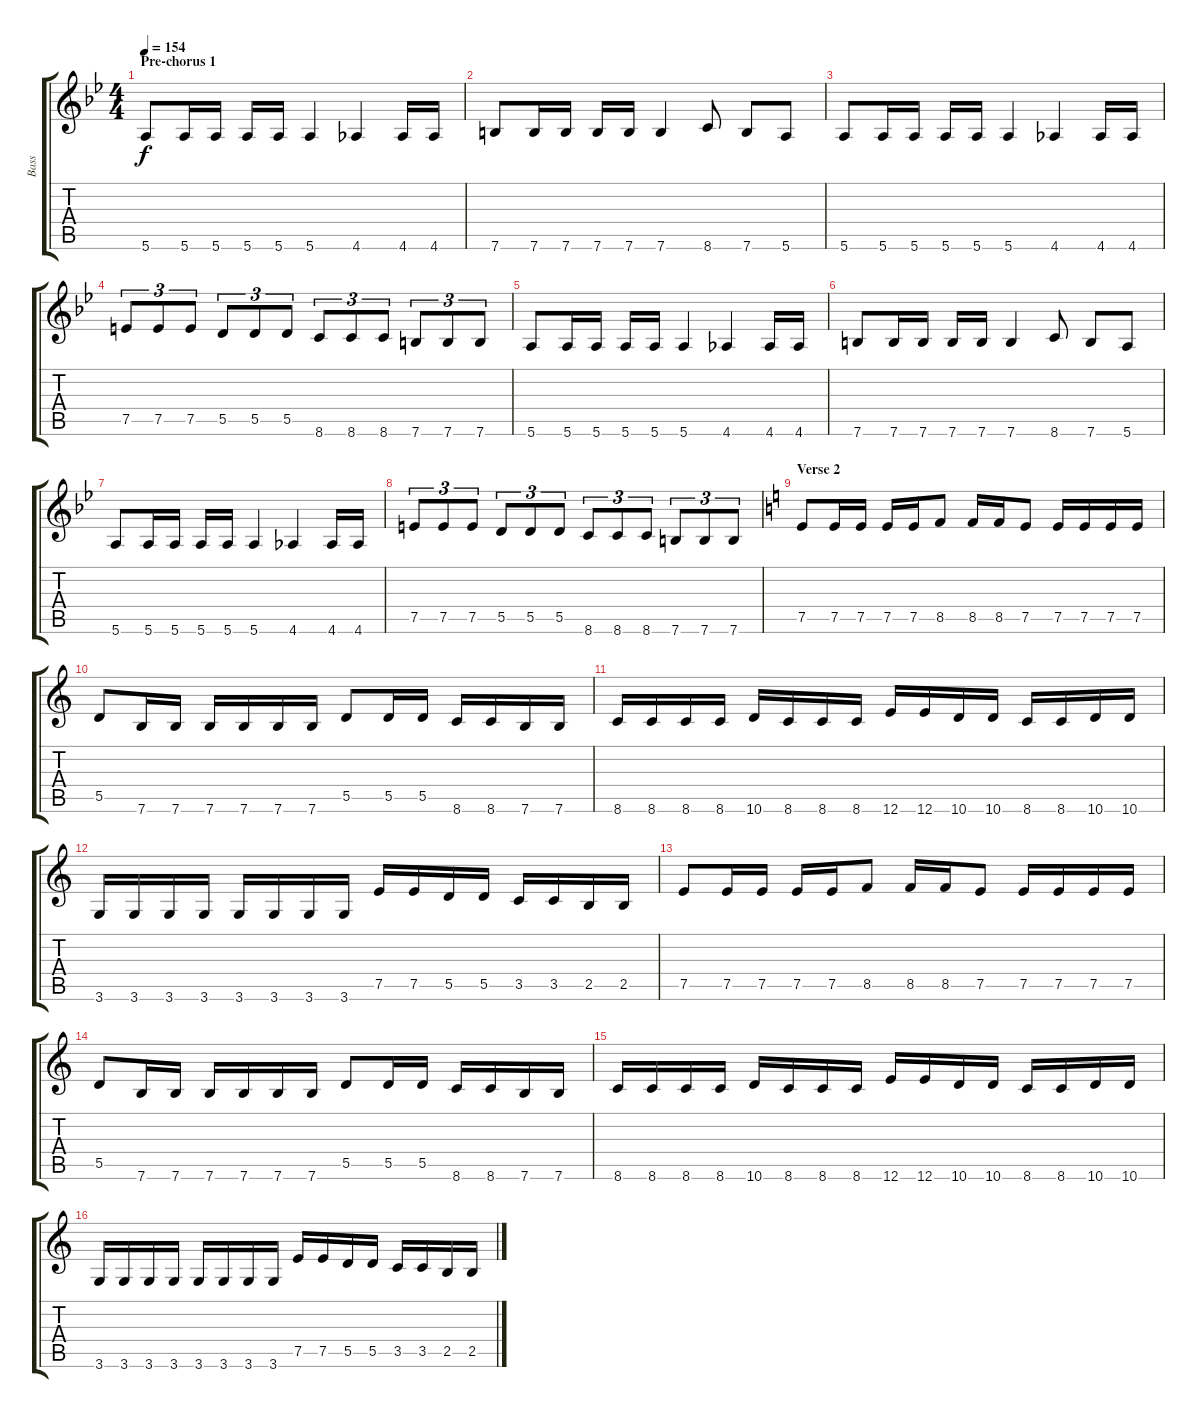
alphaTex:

\track ("Bass" "Bass") {instrument electricbassfinger}
\staff {score tabs}
\tuning (E4 B3 G3 D3 A2 E2) {hide}
\ts (4 4)
\section ("" "Pre-chorus 1")
\tempo 154
\clef g2
\ks gminor
5.6.8{dy f instrument electricbasspick} 5.6.16 5.6.16 5.6.16 5.6.16 5.6.4 4.6.4 4.6.16 4.6.16 |
7.6.8 7.6.16 7.6.16 7.6.16 7.6.16 7.6.4 8.6.8 7.6.8 5.6.8 |
5.6.8 5.6.16 5.6.16 5.6.16 5.6.16 5.6.4 4.6.4 4.6.16 4.6.16 |
7.5.8{tu (3 2)} 7.5.8{tu (3 2)} 7.5.8{tu (3 2)} 5.5.8{tu (3 2)} 5.5.8{tu (3 2)} 5.5.8{tu (3 2)} 8.6.8{tu (3 2)} 8.6.8{tu (3 2)} 8.6.8{tu (3 2)} 7.6.8{tu (3 2)} 7.6.8{tu (3 2)} 7.6.8{tu (3 2)} |
5.6.8 5.6.16 5.6.16 5.6.16 5.6.16 5.6.4 4.6.4 4.6.16 4.6.16 |
7.6.8 7.6.16 7.6.16 7.6.16 7.6.16 7.6.4 8.6.8 7.6.8 5.6.8 |
5.6.8 5.6.16 5.6.16 5.6.16 5.6.16 5.6.4 4.6.4 4.6.16 4.6.16 |
7.5.8{tu (3 2)} 7.5.8{tu (3 2)} 7.5.8{tu (3 2)} 5.5.8{tu (3 2)} 5.5.8{tu (3 2)} 5.5.8{tu (3 2)} 8.6.8{tu (3 2)} 8.6.8{tu (3 2)} 8.6.8{tu (3 2)} 7.6.8{tu (3 2)} 7.6.8{tu (3 2)} 7.6.8{tu (3 2)} |
\section ("" "Verse 2")
\ks c
7.5.8{instrument electricbassfinger} 7.5.16 7.5.16 7.5.16 7.5.16 8.5.8 8.5.16 8.5.16 7.5.8 7.5.16 7.5.16 7.5.16 7.5.16 |
5.5.8 7.6.16 7.6.16 7.6.16 7.6.16 7.6.16 7.6.16 5.5.8 5.5.16 5.5.16 8.6.16 8.6.16 7.6.16 7.6.16 |
8.6.16 8.6.16 8.6.16 8.6.16 10.6.16 8.6.16 8.6.16 8.6.16 12.6.16 12.6.16 10.6.16 10.6.16 8.6.16 8.6.16 10.6.16 10.6.16 |
3.6.16 3.6.16 3.6.16 3.6.16 3.6.16 3.6.16 3.6.16 3.6.16 7.5.16 7.5.16 5.5.16 5.5.16 3.5.16 3.5.16 2.5.16 2.5.16 |
7.5.8 7.5.16 7.5.16 7.5.16 7.5.16 8.5.8 8.5.16 8.5.16 7.5.8 7.5.16 7.5.16 7.5.16 7.5.16 |
5.5.8 7.6.16 7.6.16 7.6.16 7.6.16 7.6.16 7.6.16 5.5.8 5.5.16 5.5.16 8.6.16 8.6.16 7.6.16 7.6.16 |
8.6.16 8.6.16 8.6.16 8.6.16 10.6.16 8.6.16 8.6.16 8.6.16 12.6.16 12.6.16 10.6.16 10.6.16 8.6.16 8.6.16 10.6.16 10.6.16 |
3.6.16 3.6.16 3.6.16 3.6.16 3.6.16 3.6.16 3.6.16 3.6.16 7.5.16 7.5.16 5.5.16 5.5.16 3.5.16 3.5.16 2.5.16 2.5.16
